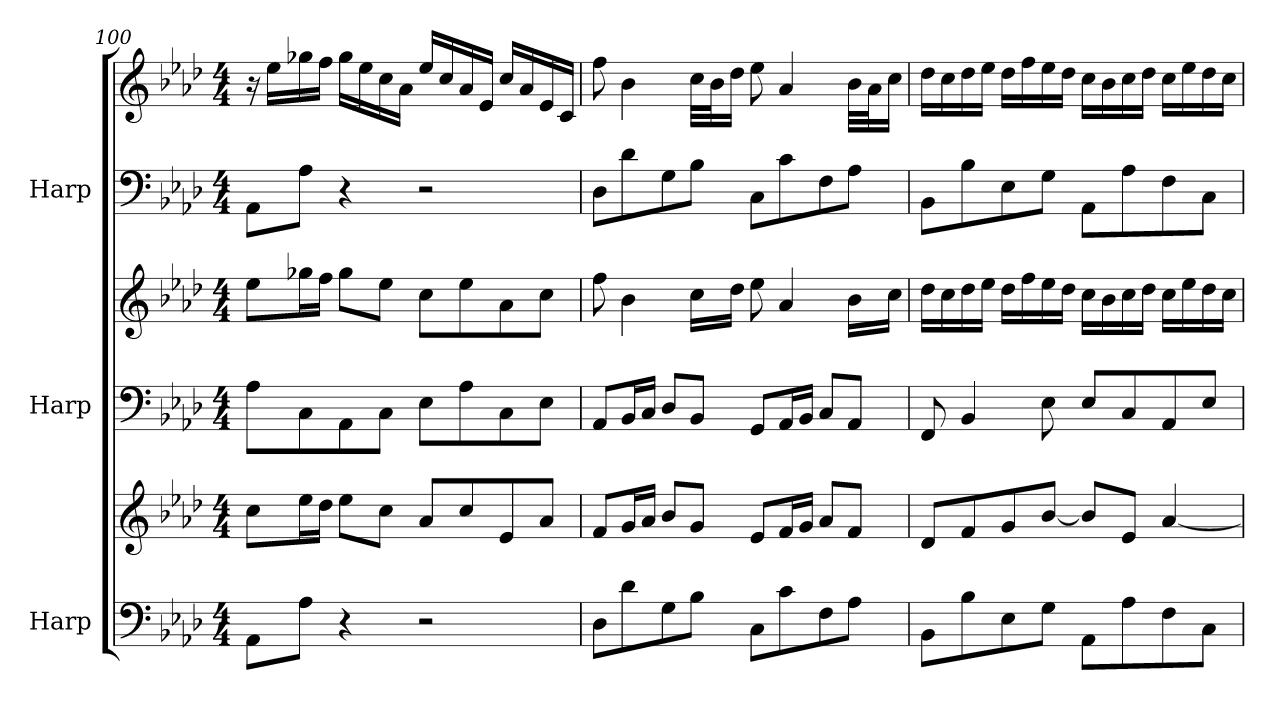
**kern	**kern	**kern	**kern	**kern	**kern
*part3	*part3	*part2	*part2	*part1	*part1
*staff6	*staff5	*staff4	*staff3	*staff2	*staff1
*I"Harp	*	*I"Harp	*	*I"Harp	*
*I'Hp	*	*I'Hp	*	*I'Hp	*
*clefF4	*clefG2	*clefF4	*clefG2	*clefF4	*clefG2
*k[b-e-a-d-]	*k[b-e-a-d-]	*k[b-e-a-d-]	*k[b-e-a-d-]	*k[b-e-a-d-]	*k[b-e-a-d-]
*M4/4	*M4/4	*M4/4	*M4/4	*M4/4	*M4/4
=100	=100	=100	=100	=100	=100
8AA-\L	8cc\L	8A-\L	8ee-\L	8AA-\L	16r
.	.	.	.	.	16ee-\LL
8A-\J	16ee-\L	8C\	16gg-X\L	8A-\J	16gg-X\
.	16dd-\JJ	.	16ff\JJ	.	16ff\JJ
4r	8ee-\L	8AA-\	8gg-\L	4r	16gg-\LL
.	.	.	.	.	16ee-\
.	8cc\J	8C\J	8ee-\J	.	16cc\
.	.	.	.	.	16a-\JJ
2r	8a-/L	8E-\L	8cc\L	2r	16ee-/LL
.	.	.	.	.	16cc/
.	8cc/	8A-\	8ee-\	.	16a-/
.	.	.	.	.	16e-/JJ
.	8e-/	8C\	8a-\	.	16cc/LL
.	.	.	.	.	16a-/
.	8a-/J	8E-\J	8cc\J	.	16e-/
.	.	.	.	.	16c/JJ
!!LO:LB:g=z
=101	=101	=101	=101	=101	=101
8D-\L	8f/L	8AA-/L	8ff\	8D-\L	8ff\
8d-\	16g/L	16BB-/L	4b-\	8d-\	4b-\
.	16a-/JJ	16C/JJ	.	.	.
8G\	8b-/L	8D-/L	.	8G\	.
8B-\J	8g/J	8BB-/J	16cc\LL	8B-\J	32cc\LLL
.	.	.	.	.	32b-\J
.	.	.	16dd-\JJ	.	16dd-\JJ
8C\L	8e-/L	8GG/L	8ee-\	8C\L	8ee-\
8c\	16f/L	16AA-/L	4a-/	8c\	4a-/
.	16g/JJ	16BB-/JJ	.	.	.
8F\	8a-/L	8C/L	.	8F\	.
8A-\J	8f/J	8AA-/J	16b-\LL	8A-\J	32b-\LLL
.	.	.	.	.	32a-\J
.	.	.	16cc\JJ	.	16cc\JJ
=102	=102	=102	=102	=102	=102
8BB-\L	8d-/L	8FF/	16dd-\LL	8BB-\L	16dd-\LL
.	.	.	16cc\	.	16cc\
8B-\	8f/	4BB-/	16dd-\	8B-\	16dd-\
.	.	.	16ee-\JJ	.	16ee-\JJ
8E-\	8g/	.	16dd-\LL	8E-\	16dd-\LL
.	.	.	16ff\	.	16ff\
8G\J	[8b-/J	8E-\	16ee-\	8G\J	16ee-\
.	.	.	16dd-\JJ	.	16dd-\JJ
8AA-\L	8b-/L]	8E-/L	16cc\LL	8AA-\L	16cc\LL
.	.	.	16b-\	.	16b-\
8A-\	8e-/J	8C/	16cc\	8A-\	16cc\
.	.	.	16dd-\JJ	.	16dd-\JJ
8F\	[4a-/	8AA-/	16cc\LL	8F\	16cc\LL
.	.	.	16ee-\	.	16ee-\
8C\J	.	8E-/J	16dd-\	8C\J	16dd-\
.	.	.	16cc\JJ	.	16cc\JJ
=	=	=	=	=	=
*-	*-	*-	*-	*-	*-
